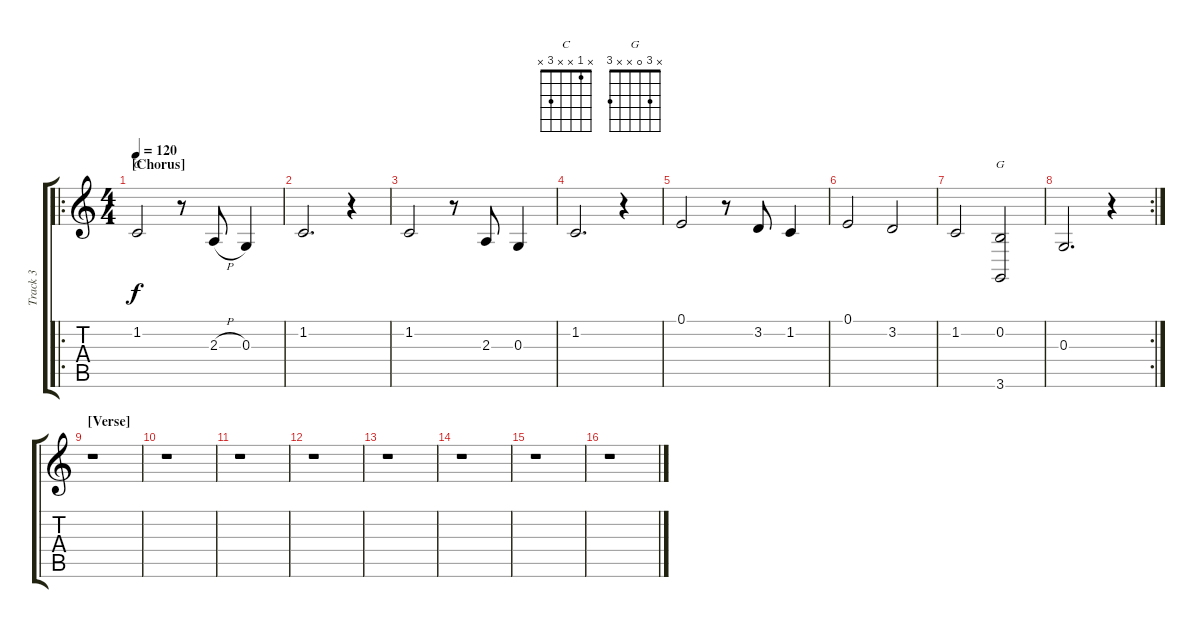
\track ("Track 3" "Track 3") {instrument lead6voice}
\staff {score tabs}
\tuning (E4 B3 G3 D3 A2 E2) {hide}
\chord ("C" x 1 x x 3 x)
\chord ("G" x 3 0 x x 3)
\ro
\ts (4 4)
\section ("" "[Chorus]")
\tempo 120
\clef g2
\ks c
1.2.2{ch "C" dy f} r.8 2.3{h}.8 0.3.4 |
1.2.2{d} r.4 |
1.2.2 r.8 2.3.8 0.3.4 |
1.2.2{d} r.4 |
0.1.2 r.8 3.2.8 1.2.4 |
0.1.2 3.2.2 |
1.2.2 (0.2 3.6).2{ch "G"} |
\rc 2
0.3.2{d} r.4 |
\section ("" "[Verse]")
r.1 |
r.1 |
r.1 |
r.1 |
r.1 |
r.1 |
r.1 |
r.1
